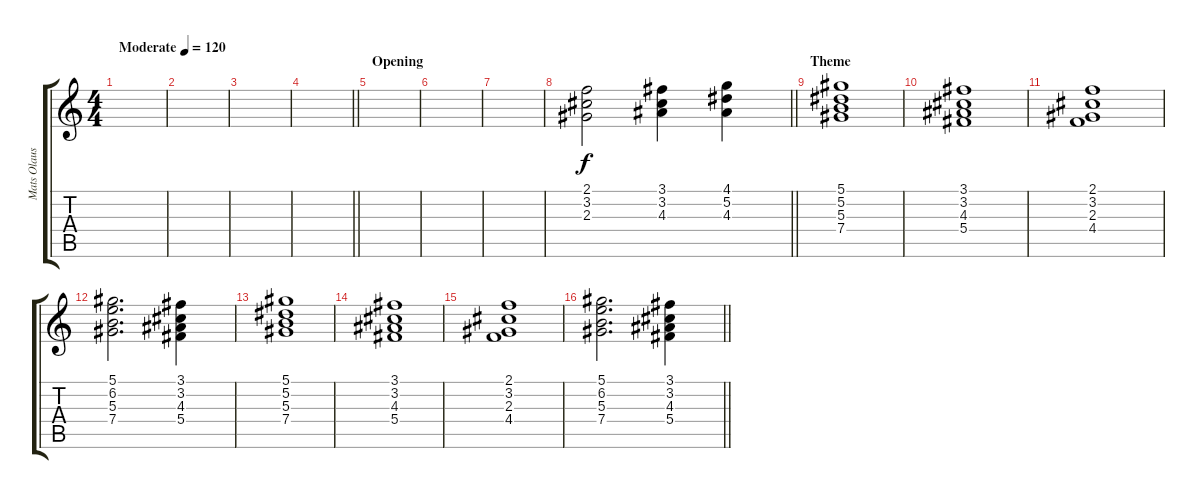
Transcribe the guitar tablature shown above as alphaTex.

\track ("Mats Olausson" "Mats Olaus") {instrument rockorgan}
\staff {score tabs}
\tuning (Eb5 Bb4 Gb4 Db4 Ab3 Eb3) {hide}
\ts (4 4)
\tempo (120 "Moderate")
\clef g2
\ks c
|
|
|
\barLineRight lightlight
|
\section ("" "Opening")
|
|
|
\barLineRight lightlight
(2.1 3.2 2.3).2 (3.1 3.2 4.3).4 (4.1 5.2 4.3).4 |
\section ("" "Theme")
(5.1 5.2 5.3 7.4).1 |
(3.1 3.2 4.3 5.4).1 |
(2.1 3.2 2.3 4.4).1 |
(5.1 6.2 5.3 7.4).2{d} (3.1 3.2 4.3 5.4).4 |
(5.1 5.2 5.3 7.4).1 |
(3.1 3.2 4.3 5.4).1 |
(2.1 3.2 2.3 4.4).1 |
\barLineRight lightlight
(5.1 6.2 5.3 7.4).2{d} (3.1 3.2 4.3 5.4).4
